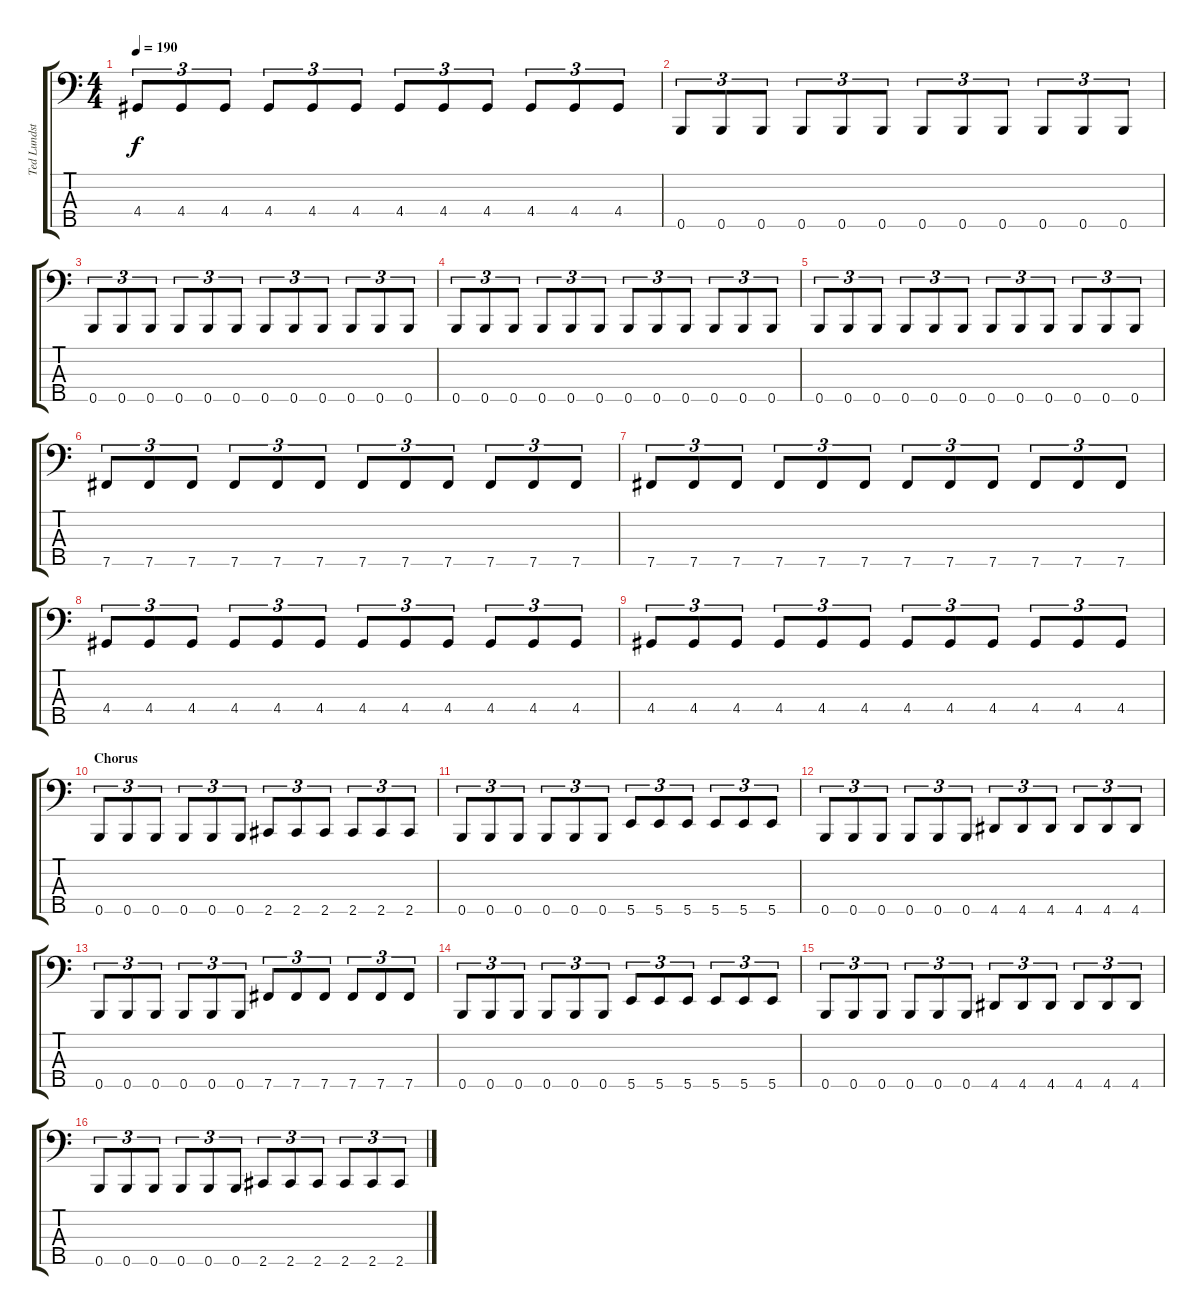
\track ("Ted Lundström" "Ted Lundst") {instrument electricbassfinger}
\staff {score tabs}
\tuning (G2 D2 A1 E1 B0) {hide}
\ts (4 4)
\tempo 190
\clef f4
\ks c
4.4.8{tu (3 2) dy f} 4.4.8{tu (3 2)} 4.4.8{tu (3 2)} 4.4.8{tu (3 2)} 4.4.8{tu (3 2)} 4.4.8{tu (3 2)} 4.4.8{tu (3 2)} 4.4.8{tu (3 2)} 4.4.8{tu (3 2)} 4.4.8{tu (3 2)} 4.4.8{tu (3 2)} 4.4.8{tu (3 2)} |
\section ("" "")
0.5.8{tu (3 2)} 0.5.8{tu (3 2)} 0.5.8{tu (3 2)} 0.5.8{tu (3 2)} 0.5.8{tu (3 2)} 0.5.8{tu (3 2)} 0.5.8{tu (3 2)} 0.5.8{tu (3 2)} 0.5.8{tu (3 2)} 0.5.8{tu (3 2)} 0.5.8{tu (3 2)} 0.5.8{tu (3 2)} |
0.5.8{tu (3 2)} 0.5.8{tu (3 2)} 0.5.8{tu (3 2)} 0.5.8{tu (3 2)} 0.5.8{tu (3 2)} 0.5.8{tu (3 2)} 0.5.8{tu (3 2)} 0.5.8{tu (3 2)} 0.5.8{tu (3 2)} 0.5.8{tu (3 2)} 0.5.8{tu (3 2)} 0.5.8{tu (3 2)} |
0.5.8{tu (3 2)} 0.5.8{tu (3 2)} 0.5.8{tu (3 2)} 0.5.8{tu (3 2)} 0.5.8{tu (3 2)} 0.5.8{tu (3 2)} 0.5.8{tu (3 2)} 0.5.8{tu (3 2)} 0.5.8{tu (3 2)} 0.5.8{tu (3 2)} 0.5.8{tu (3 2)} 0.5.8{tu (3 2)} |
0.5.8{tu (3 2)} 0.5.8{tu (3 2)} 0.5.8{tu (3 2)} 0.5.8{tu (3 2)} 0.5.8{tu (3 2)} 0.5.8{tu (3 2)} 0.5.8{tu (3 2)} 0.5.8{tu (3 2)} 0.5.8{tu (3 2)} 0.5.8{tu (3 2)} 0.5.8{tu (3 2)} 0.5.8{tu (3 2)} |
7.5.8{tu (3 2)} 7.5.8{tu (3 2)} 7.5.8{tu (3 2)} 7.5.8{tu (3 2)} 7.5.8{tu (3 2)} 7.5.8{tu (3 2)} 7.5.8{tu (3 2)} 7.5.8{tu (3 2)} 7.5.8{tu (3 2)} 7.5.8{tu (3 2)} 7.5.8{tu (3 2)} 7.5.8{tu (3 2)} |
7.5.8{tu (3 2)} 7.5.8{tu (3 2)} 7.5.8{tu (3 2)} 7.5.8{tu (3 2)} 7.5.8{tu (3 2)} 7.5.8{tu (3 2)} 7.5.8{tu (3 2)} 7.5.8{tu (3 2)} 7.5.8{tu (3 2)} 7.5.8{tu (3 2)} 7.5.8{tu (3 2)} 7.5.8{tu (3 2)} |
4.4.8{tu (3 2)} 4.4.8{tu (3 2)} 4.4.8{tu (3 2)} 4.4.8{tu (3 2)} 4.4.8{tu (3 2)} 4.4.8{tu (3 2)} 4.4.8{tu (3 2)} 4.4.8{tu (3 2)} 4.4.8{tu (3 2)} 4.4.8{tu (3 2)} 4.4.8{tu (3 2)} 4.4.8{tu (3 2)} |
4.4.8{tu (3 2)} 4.4.8{tu (3 2)} 4.4.8{tu (3 2)} 4.4.8{tu (3 2)} 4.4.8{tu (3 2)} 4.4.8{tu (3 2)} 4.4.8{tu (3 2)} 4.4.8{tu (3 2)} 4.4.8{tu (3 2)} 4.4.8{tu (3 2)} 4.4.8{tu (3 2)} 4.4.8{tu (3 2)} |
\section ("" "Chorus")
0.5.8{tu (3 2)} 0.5.8{tu (3 2)} 0.5.8{tu (3 2)} 0.5.8{tu (3 2)} 0.5.8{tu (3 2)} 0.5.8{tu (3 2)} 2.5.8{tu (3 2)} 2.5.8{tu (3 2)} 2.5.8{tu (3 2)} 2.5.8{tu (3 2)} 2.5.8{tu (3 2)} 2.5.8{tu (3 2)} |
0.5.8{tu (3 2)} 0.5.8{tu (3 2)} 0.5.8{tu (3 2)} 0.5.8{tu (3 2)} 0.5.8{tu (3 2)} 0.5.8{tu (3 2)} 5.5.8{tu (3 2)} 5.5.8{tu (3 2)} 5.5.8{tu (3 2)} 5.5.8{tu (3 2)} 5.5.8{tu (3 2)} 5.5.8{tu (3 2)} |
0.5.8{tu (3 2)} 0.5.8{tu (3 2)} 0.5.8{tu (3 2)} 0.5.8{tu (3 2)} 0.5.8{tu (3 2)} 0.5.8{tu (3 2)} 4.5.8{tu (3 2)} 4.5.8{tu (3 2)} 4.5.8{tu (3 2)} 4.5.8{tu (3 2)} 4.5.8{tu (3 2)} 4.5.8{tu (3 2)} |
0.5.8{tu (3 2)} 0.5.8{tu (3 2)} 0.5.8{tu (3 2)} 0.5.8{tu (3 2)} 0.5.8{tu (3 2)} 0.5.8{tu (3 2)} 7.5.8{tu (3 2)} 7.5.8{tu (3 2)} 7.5.8{tu (3 2)} 7.5.8{tu (3 2)} 7.5.8{tu (3 2)} 7.5.8{tu (3 2)} |
0.5.8{tu (3 2)} 0.5.8{tu (3 2)} 0.5.8{tu (3 2)} 0.5.8{tu (3 2)} 0.5.8{tu (3 2)} 0.5.8{tu (3 2)} 5.5.8{tu (3 2)} 5.5.8{tu (3 2)} 5.5.8{tu (3 2)} 5.5.8{tu (3 2)} 5.5.8{tu (3 2)} 5.5.8{tu (3 2)} |
0.5.8{tu (3 2)} 0.5.8{tu (3 2)} 0.5.8{tu (3 2)} 0.5.8{tu (3 2)} 0.5.8{tu (3 2)} 0.5.8{tu (3 2)} 4.5.8{tu (3 2)} 4.5.8{tu (3 2)} 4.5.8{tu (3 2)} 4.5.8{tu (3 2)} 4.5.8{tu (3 2)} 4.5.8{tu (3 2)} |
0.5.8{tu (3 2)} 0.5.8{tu (3 2)} 0.5.8{tu (3 2)} 0.5.8{tu (3 2)} 0.5.8{tu (3 2)} 0.5.8{tu (3 2)} 2.5.8{tu (3 2)} 2.5.8{tu (3 2)} 2.5.8{tu (3 2)} 2.5.8{tu (3 2)} 2.5.8{tu (3 2)} 2.5.8{tu (3 2)}
